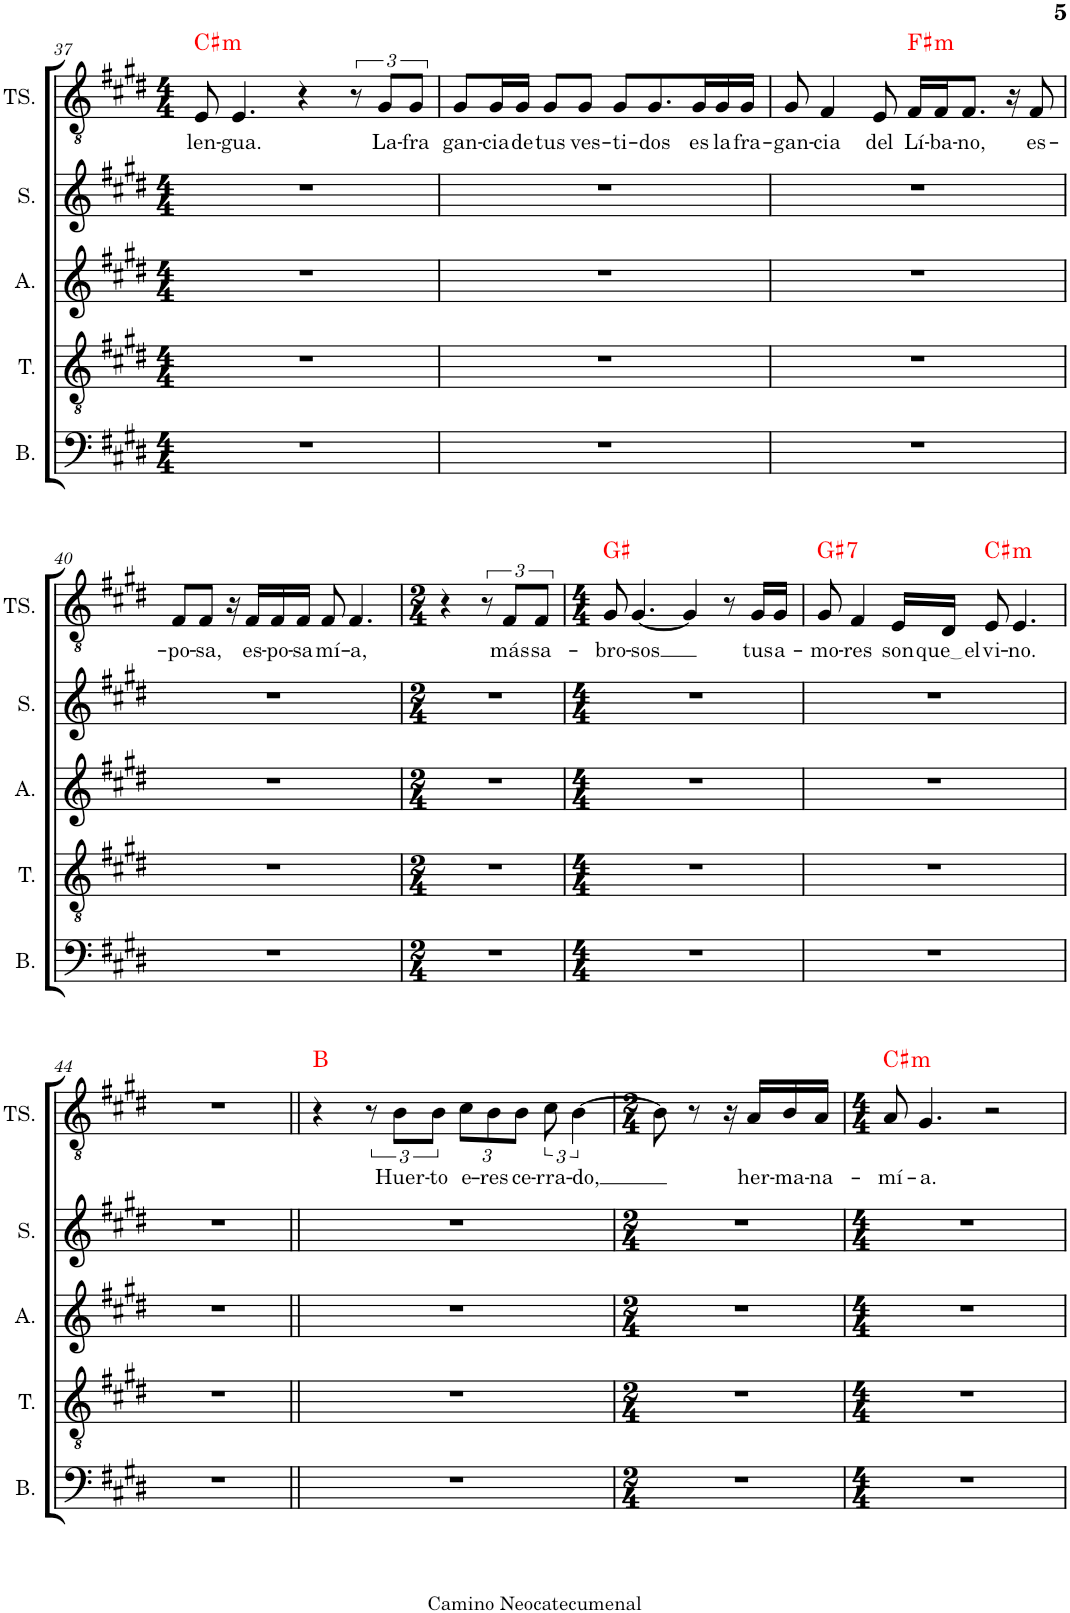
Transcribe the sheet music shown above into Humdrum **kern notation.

**kern	**kern	**kern	**kern	**kern	**kern	**text	**harte	**kern	**text	**harte
*part7	*part6	*part5	*part4	*part3	*part2	*part2	*part2	*part1	*part1	*part1
*staff7	*staff6	*staff5	*staff4	*staff3	*staff2	*staff2	*	*staff1	*staff1	*
*I"Guitarra clásica	*I"Bajo	*I"Tenor	*I"Alto	*I"Soprano	*I"Tenor	*	*	*I"Tenor Solista	*	*
*I'Guit.	*I'B.	*I'T.	*I'A.	*I'S.	*I'T.	*	*	*I'TS.	*	*
!!LO:PB:g=z
*clefGv2	*clefF4	*clefGv2	*clefG2	*clefG2	*clefGv2	*	*	*clefGv2	*	*
*k[f#c#g#d#]	*k[f#c#g#d#]	*k[f#c#g#d#]	*k[f#c#g#d#]	*k[f#c#g#d#]	*k[f#c#g#d#]	*	*	*k[f#c#g#d#]	*	*
*M4/4	*M4/4	*M4/4	*M4/4	*M4/4	*M4/4	*	*	*M4/4	*	*
=37	=37	=37	=37	=37	=37	=37	=37	=37	=37	=37
!	!	!	!	!	!	!	!LO:H:kt=m	!	!LO:LY:b	!LO:H:kt=m
8C#/ 8G#/ 8c#/ 8e/ 8g#/L	1r	1r	1r	1r	8E	len-	C#:min	8E/	len-	C#:min
!	!	!	!	!	!	!	!	!	!LO:LY:b	!
8C#/ 8G#/ 8c#/ 8e/ 8g#/J	.	.	.	.	4.E	-gua.	.	4.E/	-gua.	.
16C#/ 16G#/ 16c#/ 16e/ 16g#/LL	.	.	.	.	.	.	.	.	.	.
16C#/ 16G#/ 16c#/ 16e/ 16g#/J	.	.	.	.	.	.	.	.	.	.
16C#/ 16G#/ 16c#/ 16e/ 16g#/L	.	.	.	.	.	.	.	.	.	.
16C#/ 16G#/ 16c#/ 16e/ 16g#/JJ	.	.	.	.	.	.	.	.	.	.
8C#/ 8G#/ 8c#/ 8e/ 8g#/L	.	.	.	.	4r	.	.	4r	.	.
8C#/ 8G#/ 8c#/ 8e/ 8g#/J	.	.	.	.	.	.	.	.	.	.
*	*	*	*	*	*Xbrackettup	*	*	*	*	*
16C#/ 16G#/ 16c#/ 16e/ 16g#/LL	.	.	.	.	12r	.	.	12r	.	.
16C#/ 16G#/ 16c#/ 16e/ 16g#/J	.	.	.	.	.	.	.	.	.	.
!	!	!	!	!	!	!	!	!	!LO:LY:b	!
.	.	.	.	.	12G#/L	La-	.	12G#/L	La-	.
16C#/ 16G#/ 16c#/ 16e/ 16g#/L	.	.	.	.	.	.	.	.	.	.
!	!	!	!	!	!	!	!	!	!LO:LY:b	!
.	.	.	.	.	12G#/J	-fra	.	12G#/J	-fra	.
16C#/ 16G#/ 16c#/ 16e/ 16g#/JJ	.	.	.	.	.	.	.	.	.	.
=38	=38	=38	=38	=38	=38	=38	=38	=38	=38	=38
!	!	!	!	!	!	!	!	!	!LO:LY:b	!
8C#/ 8G#/ 8c#/ 8e/ 8g#/L	1r	1r	1r	1r	8G#/L	-gan-	.	8G#/L	-gan-	.
!	!	!	!	!	!	!	!	!	!LO:LY:b	!
8C#/ 8G#/ 8c#/ 8e/ 8g#/J	.	.	.	.	16G#/L	-cia	.	16G#/L	-cia	.
!	!	!	!	!	!	!	!	!	!LO:LY:b	!
.	.	.	.	.	16G#/JJ	de	.	16G#/JJ	de	.
!	!	!	!	!	!	!	!	!	!LO:LY:b	!
16C#/ 16G#/ 16c#/ 16e/ 16g#/LL	.	.	.	.	8G#/L	tus	.	8G#/L	tus	.
16C#/ 16G#/ 16c#/ 16e/ 16g#/J	.	.	.	.	.	.	.	.	.	.
!	!	!	!	!	!	!	!	!	!LO:LY:b	!
16C#/ 16G#/ 16c#/ 16e/ 16g#/L	.	.	.	.	8G#/J	ves-	.	8G#/J	ves-	.
16C#/ 16G#/ 16c#/ 16e/ 16g#/JJ	.	.	.	.	.	.	.	.	.	.
!	!	!	!	!	!	!	!	!	!LO:LY:b	!
8C#/ 8G#/ 8c#/ 8e/ 8g#/L	.	.	.	.	8G#/L	-ti-	.	8G#/L	-ti-	.
!	!	!	!	!	!	!	!	!	!LO:LY:b	!
8C#/ 8G#/ 8c#/ 8e/ 8g#/J	.	.	.	.	8.G#/J	-dos	.	8.G#/	-dos	.
16C#/ 16G#/ 16c#/ 16e/ 16g#/LL	.	.	.	.	.	.	.	.	.	.
!	!	!	!	!	!	!	!	!	!LO:LY:b	!
16C#/ 16G#/ 16c#/ 16e/ 16g#/J	.	.	.	.	16G#/LL	es	.	16G#/L	es	.
!	!	!	!	!	!	!	!	!	!LO:LY:b	!
16C#/ 16G#/ 16c#/ 16e/ 16g#/L	.	.	.	.	16G#/	la	.	16G#/	la	.
!	!	!	!	!	!	!	!	!	!LO:LY:b	!
16C#/ 16G#/ 16c#/ 16e/ 16g#/JJ	.	.	.	.	16G#/JJ	fra-	.	16G#/JJ	fra-	.
=39	=39	=39	=39	=39	=39	=39	=39	=39	=39	=39
!	!	!	!	!	!	!	!	!	!LO:LY:b	!
8F#\ 8c#\ 8f#\ 8a\L	1r	1r	1r	1r	8G#	-gan-	.	8G#/	-gan-	.
!	!	!	!	!	!	!	!	!	!LO:LY:b	!
8F#\ 8c#\ 8f#\ 8a\J	.	.	.	.	4F#	-cia	.	4F#/	-cia	.
16F#\ 16c#\ 16f#\ 16a\LL	.	.	.	.	.	.	.	.	.	.
16F#\ 16c#\ 16f#\ 16a\J	.	.	.	.	.	.	.	.	.	.
!	!	!	!	!	!	!	!	!	!LO:LY:b	!
16F#\ 16c#\ 16f#\ 16a\L	.	.	.	.	8E	del	.	8E/	del	.
16F#\ 16c#\ 16f#\ 16a\JJ	.	.	.	.	.	.	.	.	.	.
!	!	!	!	!	!	!	!LO:H:kt=m	!	!LO:LY:b	!LO:H:kt=m
8F#\ 8c#\ 8f#\ 8a\L	.	.	.	.	16F#/LL	Lí-	F#:min	16F#/LL	Lí-	F#:min
!	!	!	!	!	!	!	!	!	!LO:LY:b	!
.	.	.	.	.	16F#/J	-ba-	.	16F#/J	-ba-	.
!	!	!	!	!	!	!	!	!	!LO:LY:b	!
8F#\ 8c#\ 8f#\ 8a\J	.	.	.	.	8.F#/J	-no,	.	8.F#/J	-no,	.
16F#\ 16c#\ 16f#\ 16a\LL	.	.	.	.	.	.	.	.	.	.
16F#\ 16c#\ 16f#\ 16a\J	.	.	.	.	16r	.	.	16r	.	.
!	!	!	!	!	!	!	!	!	!LO:LY:b	!
16F#\ 16c#\ 16f#\ 16a\L	.	.	.	.	8F#	es-	.	8F#/	es-	.
16F#\ 16c#\ 16f#\ 16a\JJ	.	.	.	.	.	.	.	.	.	.
!!LO:LB:g=z
=40	=40	=40	=40	=40	=40	=40	=40	=40	=40	=40
!	!	!	!	!	!	!	!	!	!LO:LY:b	!
8F#\ 8c#\ 8f#\ 8a\L	1r	1r	1r	1r	8F#/L	-po-	.	8F#/L	-po-	.
!	!	!	!	!	!	!	!	!	!LO:LY:b	!
8F#\ 8c#\ 8f#\ 8a\J	.	.	.	.	8F#/J	-sa,	.	8F#/J	-sa,	.
16F#\ 16c#\ 16f#\ 16a\LL	.	.	.	.	16r	.	.	16r	.	.
!	!	!	!	!	!	!	!	!	!LO:LY:b	!
16F#\ 16c#\ 16f#\ 16a\J	.	.	.	.	16F#/LL	es-	.	16F#/LL	es-	.
!	!	!	!	!	!	!	!	!	!LO:LY:b	!
16F#\ 16c#\ 16f#\ 16a\L	.	.	.	.	16F#/	-po-	.	16F#/	-po-	.
!	!	!	!	!	!	!	!	!	!LO:LY:b	!
16F#\ 16c#\ 16f#\ 16a\JJ	.	.	.	.	16F#/JJ	-sa	.	16F#/JJ	-sa	.
!	!	!	!	!	!	!	!	!	!LO:LY:b	!
8F#\ 8c#\ 8f#\ 8a\L	.	.	.	.	8F#	mí-	.	8F#/	mí-	.
!	!	!	!	!	!	!	!	!	!LO:LY:b	!
8F#\ 8c#\ 8f#\ 8a\J	.	.	.	.	4.F#	-a,	.	4.F#/	-a,	.
16F#\ 16c#\ 16f#\ 16a\LL	.	.	.	.	.	.	.	.	.	.
16F#\ 16c#\ 16f#\ 16a\J	.	.	.	.	.	.	.	.	.	.
16F#\ 16c#\ 16f#\ 16a\L	.	.	.	.	.	.	.	.	.	.
16F#\ 16c#\ 16f#\ 16a\JJ	.	.	.	.	.	.	.	.	.	.
=41	=41	=41	=41	=41	=41	=41	=41	=41	=41	=41
*M2/4	*M2/4	*M2/4	*M2/4	*M2/4	*M2/4	*	*	*M2/4	*	*
8F#\ 8c#\ 8f#\ 8a\L	2r	2r	2r	2r	4r	.	.	4r	.	.
8F#\ 8c#\ 8f#\ 8a\J	.	.	.	.	.	.	.	.	.	.
16F#\ 16c#\ 16f#\ 16a\LL	.	.	.	.	12r	.	.	12r	.	.
16F#\ 16c#\ 16f#\ 16a\J	.	.	.	.	.	.	.	.	.	.
!	!	!	!	!	!	!	!	!	!LO:LY:b	!
.	.	.	.	.	12F#/L	más	.	12F#/L	más	.
16F#\ 16c#\ 16f#\ 16a\L	.	.	.	.	.	.	.	.	.	.
!	!	!	!	!	!	!	!	!	!LO:LY:b	!
.	.	.	.	.	12F#/J	sa-	.	12F#/J	sa-	.
16F#\ 16c#\ 16f#\ 16a\JJ	.	.	.	.	.	.	.	.	.	.
=42	=42	=42	=42	=42	=42	=42	=42	=42	=42	=42
*M4/4	*M4/4	*M4/4	*M4/4	*M4/4	*M4/4	*	*	*M4/4	*	*
!	!	!	!	!	!	!	!	!	!LO:LY:b	!
8GG#/ 8D#/ 8G#/ 8B#X/ 8d#/ 8g#/L	1r	1r	1r	1r	8G#	-bro-	G#:maj	8G#/	-bro-	G#:maj
!	!	!	!	!	!	!	!	!	!LO:LY:b	!
8GG#/ 8D#/ 8G#/ 8B#/ 8d#/ 8g#/J	.	.	.	.	[4.G#	-sos	.	[4.G#/	-sos	.
16GG#/ 16D#/ 16G#/ 16B#/ 16d#/ 16g#/LL	.	.	.	.	.	.	.	.	.	.
16GG#/ 16D#/ 16G#/ 16B#/ 16d#/ 16g#/J	.	.	.	.	.	.	.	.	.	.
16GG#/ 16D#/ 16G#/ 16B#/ 16d#/ 16g#/L	.	.	.	.	.	.	.	.	.	.
16GG#/ 16D#/ 16G#/ 16B#/ 16d#/ 16g#/JJ	.	.	.	.	.	.	.	.	.	.
8GG#/ 8D#/ 8G#/ 8B#/ 8d#/ 8g#/L	.	.	.	.	4G#]	.	.	4G#/]	.	.
8GG#/ 8D#/ 8G#/ 8B#/ 8d#/ 8g#/J	.	.	.	.	.	.	.	.	.	.
16GG#/ 16D#/ 16G#/ 16B#/ 16d#/ 16g#/LL	.	.	.	.	8r	.	.	8r	.	.
16GG#/ 16D#/ 16G#/ 16B#/ 16d#/ 16g#/J	.	.	.	.	.	.	.	.	.	.
!	!	!	!	!	!	!	!	!	!LO:LY:b	!
16GG#/ 16D#/ 16G#/ 16B#/ 16d#/ 16g#/L	.	.	.	.	16G#/LL	tus	.	16G#/LL	tus	.
!	!	!	!	!	!	!	!	!	!LO:LY:b	!
16GG#/ 16D#/ 16G#/ 16B#/ 16d#/ 16g#/JJ	.	.	.	.	16G#/JJ	a-	.	16G#/JJ	a-	.
=43	=43	=43	=43	=43	=43	=43	=43	=43	=43	=43
!	!	!	!	!	!	!	!LO:H:kt=7	!	!LO:LY:b	!LO:H:kt=7
8GG#/ 8D#/ 8G#/ 8B#X/ 8d#/ 8g#/L	1r	1r	1r	1r	8G#	-mo-	G#:7	8G#/	-mo-	G#:7
!	!	!	!	!	!	!	!	!	!LO:LY:b	!
8GG#/ 8D#/ 8G#/ 8B#/ 8d#/ 8g#/J	.	.	.	.	4F#	-res	.	4F#/	-res	.
16GG#/ 16D#/ 16G#/ 16B#/ 16d#/ 16g#/LL	.	.	.	.	.	.	.	.	.	.
16GG#/ 16D#/ 16G#/ 16B#/ 16d#/ 16g#/J	.	.	.	.	.	.	.	.	.	.
!	!	!	!	!	!	!	!	!	!LO:LY:b	!
16GG#/ 16D#/ 16G#/ 16B#/ 16d#/ 16g#/L	.	.	.	.	16E/LL	son	.	16E/LL	son	.
!	!	!	!	!	!	!	!	!	!LO:LY:b	!
16GG#/ 16D#/ 16G#/ 16B#/ 16d#/ 16g#/JJ	.	.	.	.	16D#/JJ	que el	.	16D#/JJ	que el	.
!	!	!	!	!	!	!	!LO:H:kt=m	!	!LO:LY:b	!LO:H:kt=m
8C#/ 8G#/ 8c#/ 8e/ 8g#/L	.	.	.	.	8E	vi-	C#:min	8E/	vi-	C#:min
!	!	!	!	!	!	!	!	!	!LO:LY:b	!
8C#/ 8G#/ 8c#/ 8e/ 8g#/J	.	.	.	.	4.E	-no.	.	4.E/	-no.	.
16C#/ 16G#/ 16c#/ 16e/ 16g#/LL	.	.	.	.	.	.	.	.	.	.
16C#/ 16G#/ 16c#/ 16e/ 16g#/J	.	.	.	.	.	.	.	.	.	.
16C#/ 16G#/ 16c#/ 16e/ 16g#/L	.	.	.	.	.	.	.	.	.	.
16C#/ 16G#/ 16c#/ 16e/ 16g#/JJ	.	.	.	.	.	.	.	.	.	.
!!LO:LB:g=z
=44	=44	=44	=44	=44	=44	=44	=44	=44	=44	=44
8C#/ 8G#/ 8c#/ 8e/ 8g#/L	1r	1r	1r	1r	1r	.	.	1r	.	.
8C#/ 8G#/ 8c#/ 8e/ 8g#/J	.	.	.	.	.	.	.	.	.	.
16C#/ 16G#/ 16c#/ 16e/ 16g#/LL	.	.	.	.	.	.	.	.	.	.
16C#/ 16G#/ 16c#/ 16e/ 16g#/J	.	.	.	.	.	.	.	.	.	.
16C#/ 16G#/ 16c#/ 16e/ 16g#/L	.	.	.	.	.	.	.	.	.	.
16C#/ 16G#/ 16c#/ 16e/ 16g#/JJ	.	.	.	.	.	.	.	.	.	.
8C#/ 8G#/ 8c#/ 8e/ 8g#/L	.	.	.	.	.	.	.	.	.	.
8C#/ 8G#/ 8c#/ 8e/ 8g#/J	.	.	.	.	.	.	.	.	.	.
16C#/ 16G#/ 16c#/ 16e/ 16g#/LL	.	.	.	.	.	.	.	.	.	.
16C#/ 16G#/ 16c#/ 16e/ 16g#/J	.	.	.	.	.	.	.	.	.	.
16C#/ 16G#/ 16c#/ 16e/ 16g#/L	.	.	.	.	.	.	.	.	.	.
16C#/ 16G#/ 16c#/ 16e/ 16g#/JJ	.	.	.	.	.	.	.	.	.	.
=45||	=45||	=45||	=45||	=45||	=45||	=45||	=45||	=45||	=45||	=45||
8BB\ 8D#\ 8F#\ 8B\ 8d#\ 8b\L	1r	1r	1r	1r	4r	.	.	4r	.	B:maj
8BB\ 8D#\ 8F#\ 8B\ 8d#\ 8b\J	.	.	.	.	.	.	.	.	.	.
16BB\ 16D#\ 16F#\ 16B\ 16d#\ 16b\LL	.	.	.	.	12r	.	.	12r	.	.
16BB\ 16D#\ 16F#\ 16B\ 16d#\ 16b\J	.	.	.	.	.	.	.	.	.	.
!	!	!	!	!	!	!	!	!	!LO:LY:b	!
.	.	.	.	.	12B\L	.	.	12B\L	Huer-	.
16BB\ 16D#\ 16F#\ 16B\ 16d#\ 16b\L	.	.	.	.	.	.	.	.	.	.
!	!	!	!	!	!	!	!	!	!LO:LY:b	!
.	.	.	.	.	12B\J	.	.	12B\J	-to	.
16BB\ 16D#\ 16F#\ 16B\ 16d#\ 16b\JJ	.	.	.	.	.	.	.	.	.	.
*	*	*	*	*	*	*	*	*Xbrackettup	*	*
!	!	!	!	!	!	!	!	!	!LO:LY:b	!
8BB\ 8D#\ 8F#\ 8B\ 8d#\ 8b\L	.	.	.	.	12c#\L	.	.	12c#\L	e-	.
!	!	!	!	!	!	!	!	!	!LO:LY:b	!
.	.	.	.	.	12B\	.	.	12B\	-res	.
8BB\ 8D#\ 8F#\ 8B\ 8d#\ 8b\J	.	.	.	.	.	.	.	.	.	.
!	!	!	!	!	!	!	!	!	!LO:LY:b	!
.	.	.	.	.	12B\J	.	.	12B\J	ce-	.
*	*	*	*	*	*	*	*	*brackettup	*	*
!	!	!	!	!	!	!	!	!	!LO:LY:b	!
16BB\ 16D#\ 16F#\ 16B\ 16d#\ 16b\LL	.	.	.	.	12c#	.	.	12c#\	-rra-	.
16BB\ 16D#\ 16F#\ 16B\ 16d#\ 16b\J	.	.	.	.	.	.	.	.	.	.
!	!	!	!	!	!	!	!	!	!LO:LY:b	!
.	.	.	.	.	[6B	.	.	[6B\	-do,	.
16BB\ 16D#\ 16F#\ 16B\ 16d#\ 16b\L	.	.	.	.	.	.	.	.	.	.
16BB\ 16D#\ 16F#\ 16B\ 16d#\ 16b\JJ	.	.	.	.	.	.	.	.	.	.
=46	=46	=46	=46	=46	=46	=46	=46	=46	=46	=46
*M2/4	*M2/4	*M2/4	*M2/4	*M2/4	*M2/4	*	*	*M2/4	*	*
8BB\ 8D#\ 8F#\ 8B\ 8d#\ 8b\L	2r	2r	2r	2r	8B]	.	.	8B\]	.	.
8BB\ 8D#\ 8F#\ 8B\ 8d#\ 8b\J	.	.	.	.	8r	.	.	8r	.	.
16BB\ 16D#\ 16F#\ 16B\ 16d#\ 16b\LL	.	.	.	.	16r	.	.	16r	.	.
!	!	!	!	!	!	!	!	!	!LO:LY:b	!
16BB\ 16D#\ 16F#\ 16B\ 16d#\ 16b\J	.	.	.	.	16A/LL	.	.	16A/LL	her-	.
!	!	!	!	!	!	!	!	!	!LO:LY:b	!
16BB\ 16D#\ 16F#\ 16B\ 16d#\ 16b\L	.	.	.	.	16B/	.	.	16B/	-ma-	.
!	!	!	!	!	!	!	!	!	!LO:LY:b	!
16BB\ 16D#\ 16F#\ 16B\ 16d#\ 16b\JJ	.	.	.	.	16A/JJ	.	.	16A/JJ	-na-	.
=47	=47	=47	=47	=47	=47	=47	=47	=47	=47	=47
*M4/4	*M4/4	*M4/4	*M4/4	*M4/4	*M4/4	*	*	*M4/4	*	*
!	!	!	!	!	!	!	!	!	!LO:LY:b	!LO:H:kt=m
8C#/ 8G#/ 8c#/ 8e/ 8g#/L	1r	1r	1r	1r	8A	.	.	8A/	-mí-	C#:min
!	!	!	!	!	!	!	!	!	!LO:LY:b	!
8C#/ 8G#/ 8c#/ 8e/ 8g#/J	.	.	.	.	4.G#	.	.	4.G#/	-a.	.
16C#/ 16G#/ 16c#/ 16e/ 16g#/LL	.	.	.	.	.	.	.	.	.	.
16C#/ 16G#/ 16c#/ 16e/ 16g#/J	.	.	.	.	.	.	.	.	.	.
16C#/ 16G#/ 16c#/ 16e/ 16g#/L	.	.	.	.	.	.	.	.	.	.
16C#/ 16G#/ 16c#/ 16e/ 16g#/JJ	.	.	.	.	.	.	.	.	.	.
8C#/ 8G#/ 8c#/ 8e/ 8g#/L	.	.	.	.	2r	.	.	2r	.	.
8C#/ 8G#/ 8c#/ 8e/ 8g#/J	.	.	.	.	.	.	.	.	.	.
16C#/ 16G#/ 16c#/ 16e/ 16g#/LL	.	.	.	.	.	.	.	.	.	.
16C#/ 16G#/ 16c#/ 16e/ 16g#/J	.	.	.	.	.	.	.	.	.	.
16C#/ 16G#/ 16c#/ 16e/ 16g#/L	.	.	.	.	.	.	.	.	.	.
16C#/ 16G#/ 16c#/ 16e/ 16g#/JJ	.	.	.	.	.	.	.	.	.	.
=	=	=	=	=	=	=	=	=	=	=
*-	*-	*-	*-	*-	*-	*-	*-	*-	*-	*-
